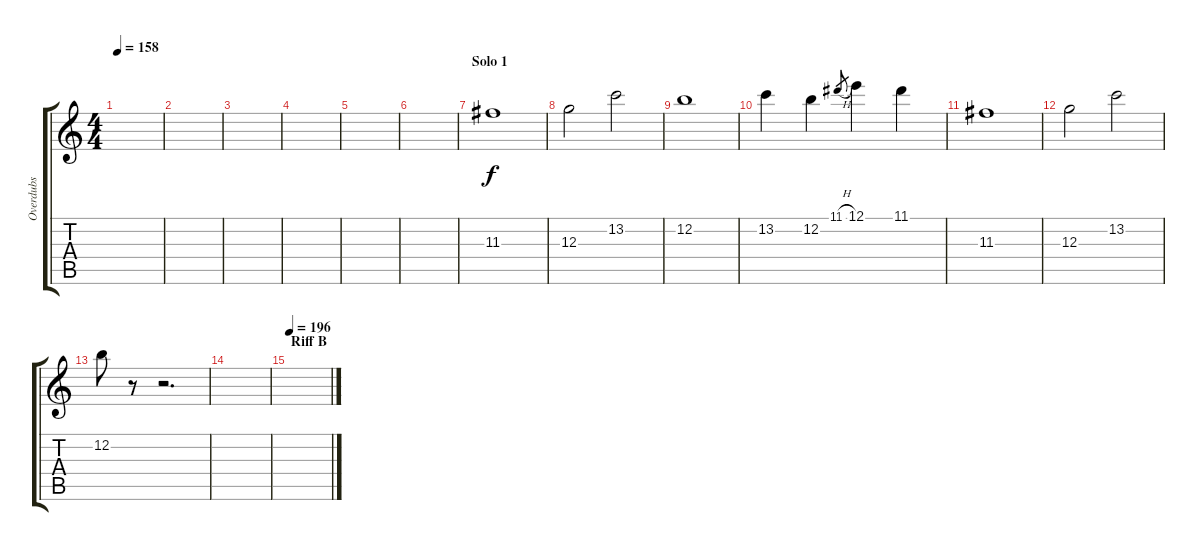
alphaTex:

\track ("Overdubs" "Overdubs") {instrument distortionguitar}
\staff {score tabs}
\tuning (E4 B3 G3 D3 A2 E2) {hide}
\ts (4 4)
\tempo 158
\clef g2
\ks c
|
|
|
|
|
|
\section ("" "Solo 1")
11.3.1{volume 13 balance 8 instrument distortionguitar} |
12.3.2 13.2.2 |
12.2.1 |
13.2.4 12.2.4 11.1{h}.8{gr} 12.1.4 11.1.4 |
11.3.1 |
12.3.2 13.2.2 |
12.2.8 r.8 r.2{d} |
|
\section ("" "Riff B")
\tempo 196
